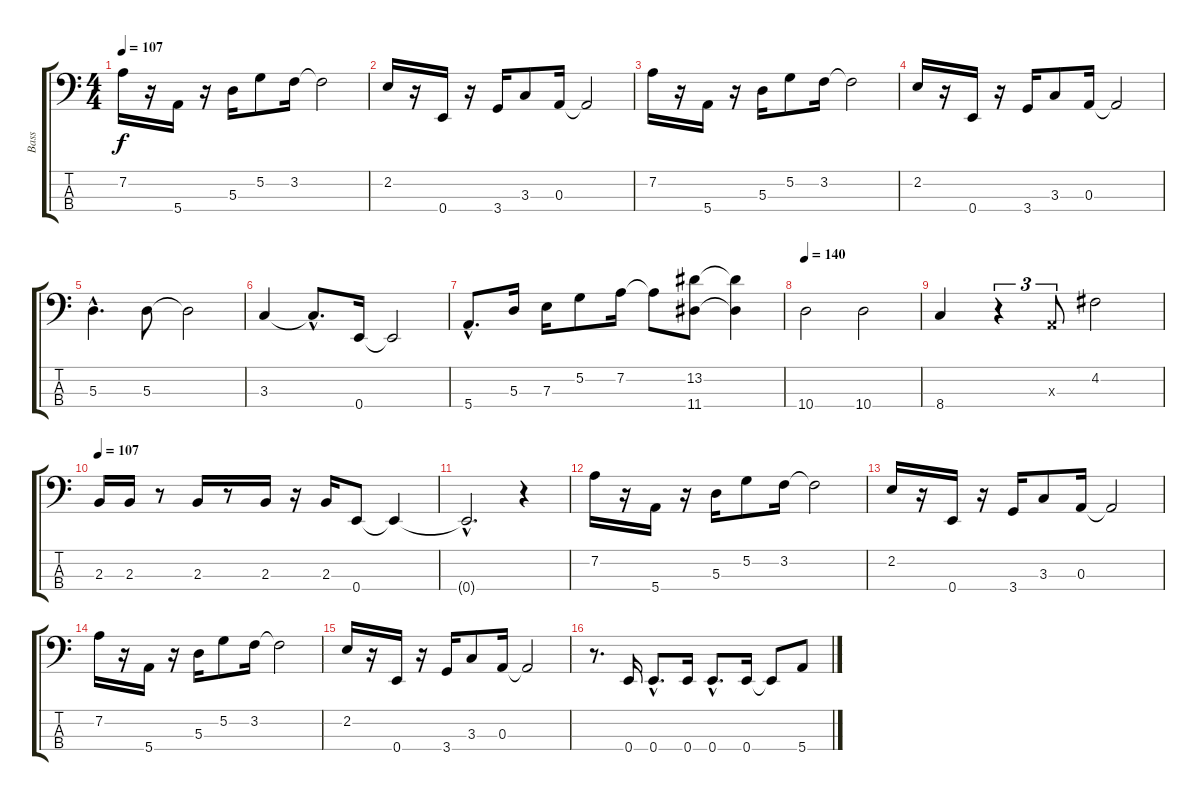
\track ("Bass" "Bass") {instrument electricbassfinger}
\staff {score tabs}
\tuning (G2 D2 A1 E1) {hide}
\ts (4 4)
\tempo 107
\clef f4
\ks c
7.2.16{dy f} r.16 5.4.16 r.16 5.3.16 5.2.8 3.2.16 3.2{t}.2 |
2.2.16 r.16 0.4.16 r.16 3.4.16 3.3.8 0.3.16 0.3{t}.2 |
7.2.16 r.16 5.4.16 r.16 5.3.16 5.2.8 3.2.16 3.2{t}.2 |
2.2.16 r.16 0.4.16 r.16 3.4.16 3.3.8 0.3.16 0.3{t}.2 |
5.3{hac}.4{d} 5.3.8 5.3{t}.2 |
3.3.4 3.3{hac t}.8{d} 0.4.16 0.4{t}.2 |
5.4{hac}.8{d} 5.3.16 7.3.16 5.2.8 7.2.16 7.2{t}.8 (13.2 11.4).8 (13.2{t} 11.4{t}).4 |
\tempo 140
10.4.2 10.4.2 |
8.4.4 r.4{tu (3 2)} 0.3{x}.8{tu (3 2)} 4.2.2 |
\tempo 107
2.3.16 2.3.16 r.8 2.3.16 r.8 2.3.16 r.16 2.3.16 0.4.8 0.4{t}.4 |
0.4{hac t}.2{d} r.4 |
7.2.16 r.16 5.4.16 r.16 5.3.16 5.2.8 3.2.16 3.2{t}.2 |
2.2.16 r.16 0.4.16 r.16 3.4.16 3.3.8 0.3.16 0.3{t}.2 |
7.2.16 r.16 5.4.16 r.16 5.3.16 5.2.8 3.2.16 3.2{t}.2 |
2.2.16 r.16 0.4.16 r.16 3.4.16 3.3.8 0.3.16 0.3{t}.2 |
r.8{d} 0.4.16 0.4{hac}.8{d} 0.4.16 0.4{hac}.8{d} 0.4.16 0.4{t}.8 5.4.8
